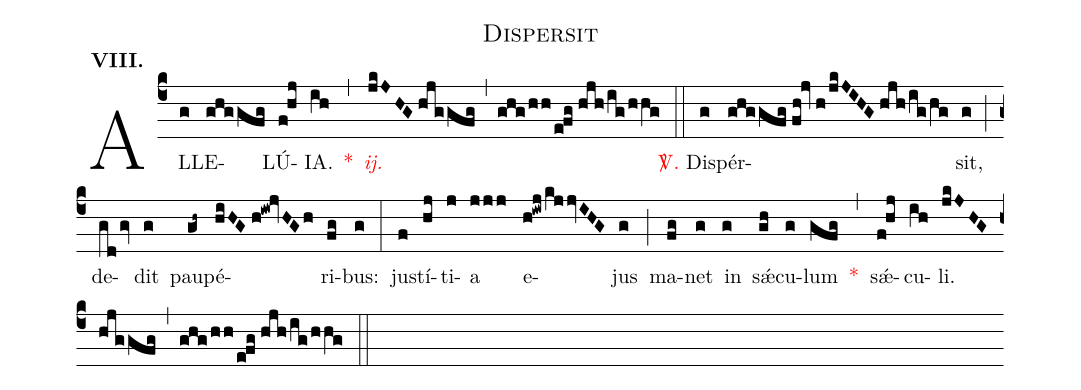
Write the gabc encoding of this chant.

name:Dispersit;
mode:VIII.;
office-part:Alleluia;
%%
(c4) AL(g)LE(ghggfg)LÚ(f!hj)IA.(ih) <v>\red{*}</v>(,) <v>\redit{ij.}</v>(jkJHG//hjggfg) (,) (ghg/hh/e!fg//hjh/ig/hhg) (::) <v>\red{\Vbar.}</v> Dis(g)pér(ghggfg//fh!jv//h/jkJIHG//hjh/ig/hg)sit,(g) (;) de(gdgv)dit(g) pau(gh~)pé(hiHG//h!iw!jvHGh)ri(fg)bus:(g) (:) ju(f)stí(hj)ti(j)a(jjj) e(h!iwj/kjjvIHG)jus(g) (;) ma(fg)net(g) in(g) s<sp>'ae</sp>(gh)cu(g)lum(gfg) <v>\red{*}</v>(,) s<sp>'ae</sp>(f!hj)cu(ih)li.(jkJHG//hjggfg) (,) (ghg/hh/e!fg//hjh/ig/hhg) (::)
